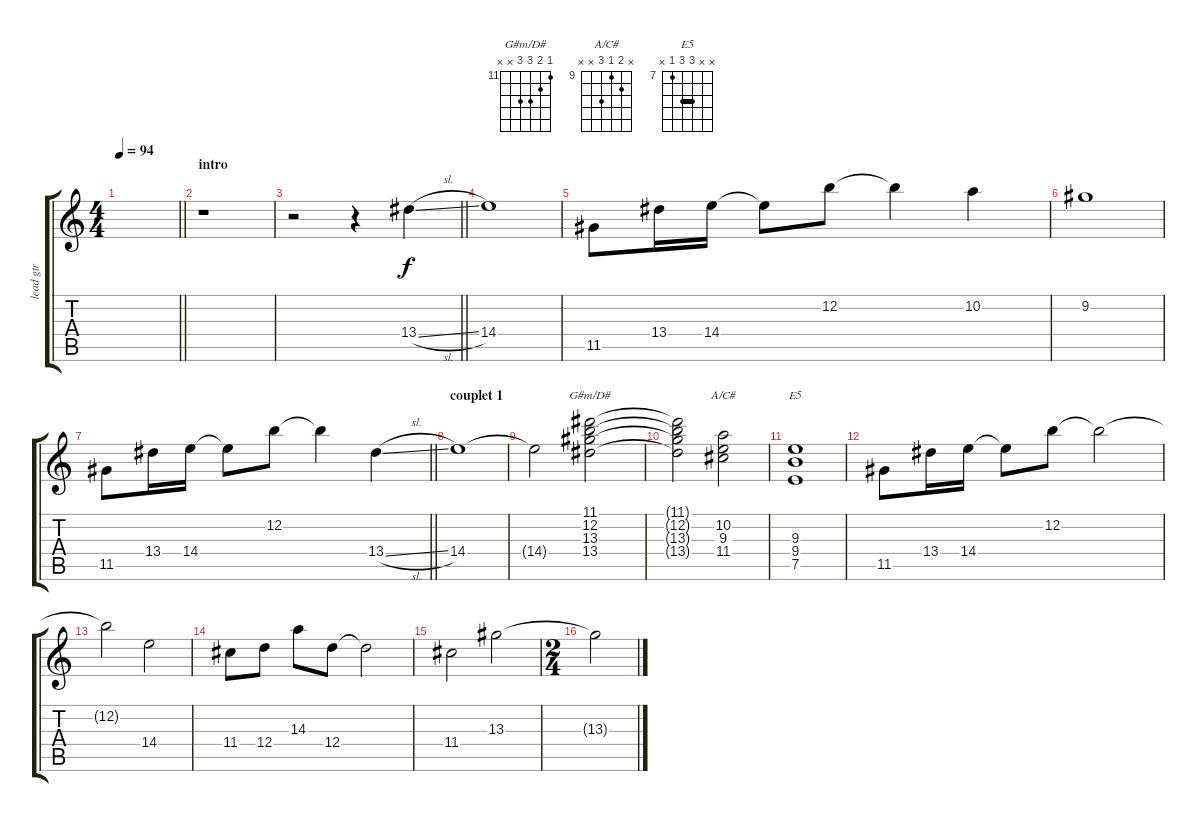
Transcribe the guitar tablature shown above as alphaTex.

\track ("lead gtr" "lead gtr") {instrument overdrivenguitar}
\staff {score tabs}
\tuning (E4 B3 G3 D3 A2 E2) {hide}
\chord ("G#m/D#" 11 12 13 13 x x) {firstfret 11}
\chord ("A/C#" x 10 9 11 x x) {firstfret 9}
\chord ("E5" x x 9 9 7 x) {firstfret 7 barre 9}
\ts (4 4)
\tempo 94
\clef g2
\barLineRight lightlight
\ks c
|
\section ("" "intro")
r.1 |
\barLineRight lightlight
r.2 r.4 13.4{sl}.4 |
14.4.1 |
11.5.8 13.4.16 14.4.16 14.4{t}.8 12.2.8 12.2{t}.4 10.2.4 |
9.2.1 |
\barLineRight lightlight
11.5.8 13.4.16 14.4.16 14.4{t}.8 12.2.8 12.2{t}.4 13.4{sl}.4 |
\section ("" "couplet 1")
14.4.1 |
14.4{t}.2 (11.1 12.2 13.3 13.4).2{ch "G#m/D#"} |
(11.1{t} 12.2{t} 13.3{t} 13.4{t}).2 (10.2 9.3 11.4).2{ch "A/C#"} |
(9.3 9.4 7.5).1{ch "E5"} |
11.5.8 13.4.16 14.4.16 14.4{t}.8 12.2.8 12.2{t}.2 |
12.2{t}.2 14.4.2 |
11.4.8 12.4.8 14.3.8 12.4.8 12.4{t}.2 |
11.4.2 13.3.2 |
\ts (2 4)
13.3{t}.2
